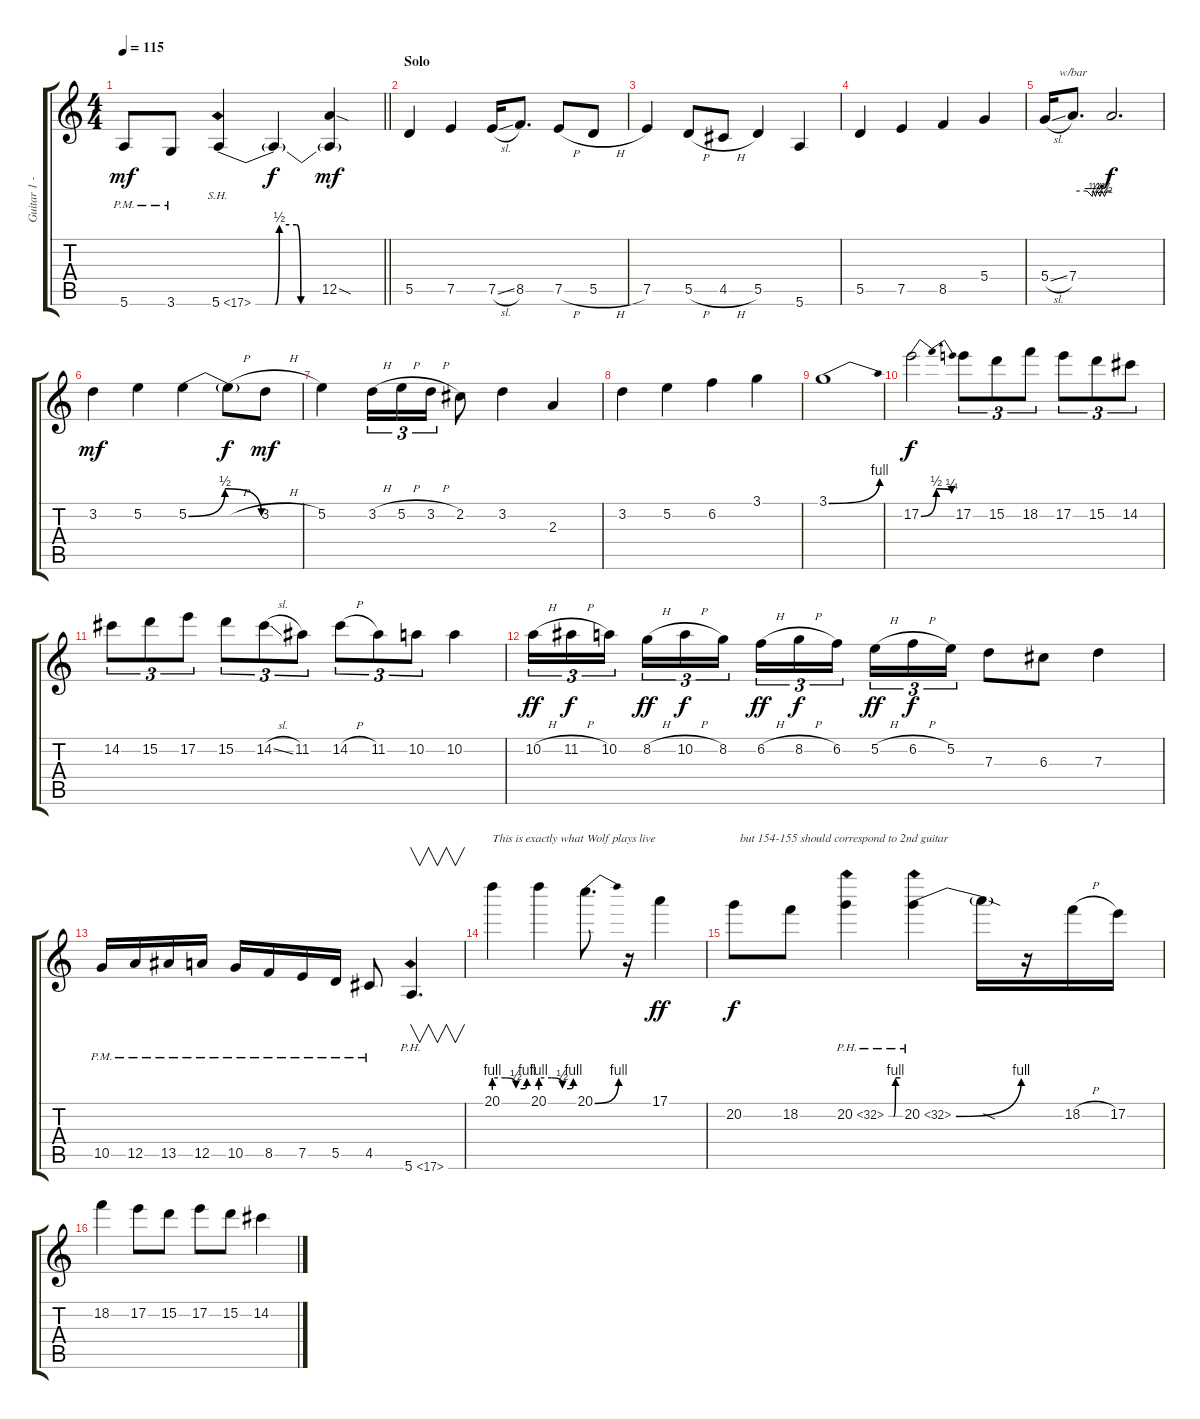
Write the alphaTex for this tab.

\track ("Guitar 1 - Wolf Hoffmann" "Guitar 1 -") {instrument distortionguitar}
\staff {score tabs}
\tuning (E4 B3 G3 D3 A2 E2) {hide}
\ts (4 4)
\tempo 115
\clef g2
\barLineRight lightlight
\ks c
5.6{pm}.8{dy mf} 3.6{pm}.8 5.6{be (custom 0 0 9 0 11 2 19 2 21 0 50 0 60 0) sh 12}.4 5.6{t}.4{dy f} (12.5{sod} 5.6{t}).4{dy mf volume 16} |
\section ("" "Solo")
5.5.4 7.5.4 7.5{sl}.16 8.5.8{d} 7.5{h}.8 5.5{h}.8 |
7.5.4 5.5{h}.8 4.5{h}.8 5.5.4 5.6.4 |
5.5.4 7.5.4 8.5.4 5.4.4 |
5.4{sl}.16 7.4.8{d tbe (custom default 0 0 22 0 30 -2 32 0 35 -2 38 0 42 -2 45 0 49 -2 53 0 60 0)} 7.4{t}.2{d dy f} |
3.2.4{dy mf} 5.2.4 5.2{be (bendrelease 0 0 25 2 55 2 60 0)}.4 5.2{h t}.8{dy f} 3.2{h}.8{dy mf} |
5.2.4 3.2{h}.16{tu (3 2)} 5.2{h}.16{tu (3 2)} 3.2{h}.16{tu (3 2)} 2.2.8 3.2.4 2.3.4 |
3.2.4 5.2.4 6.2.4 3.1.4 |
3.1{be (bend 0 0 60 4)}.1 |
17.2{be (bendrelease 0 0 15 2 38 2 60 1)}.2{dy f} 17.2.8{tu (3 2)} 15.2.8{tu (3 2)} 18.2.8{tu (3 2)} 17.2.8{tu (3 2)} 15.2.8{tu (3 2)} 14.2.8{tu (3 2)} |
14.2.8{tu (3 2)} 15.2.8{tu (3 2)} 17.2.8{tu (3 2)} 15.2.8{tu (3 2)} 14.2{sl}.8{tu (3 2)} 11.2.8{tu (3 2)} 14.2{h}.8{tu (3 2)} 11.2.8{tu (3 2)} 10.2.8{tu (3 2)} 10.2.4 |
10.2{h}.16{tu (3 2) dy ff} 11.2{h}.16{tu (3 2) dy f} 10.2.16{tu (3 2) beam splitsecondary} 8.2{h}.16{tu (3 2) dy ff} 10.2{h}.16{tu (3 2) dy f} 8.2.16{tu (3 2)} 6.2{h}.16{tu (3 2) dy ff} 8.2{h}.16{tu (3 2) dy f} 6.2.16{tu (3 2) beam splitsecondary} 5.2{h}.16{tu (3 2) dy ff} 6.2{h}.16{tu (3 2) dy f} 5.2.16{tu (3 2)} 7.3.8 6.3.8 7.3.4 |
10.5{pm}.16 12.5{pm}.16 13.5{pm}.16 12.5{pm}.16 10.5{pm}.16 8.5{pm}.16 7.5{pm}.16 5.5{pm}.16 4.5{pm}.8 5.6{ph 12}.4{v d} |
20.1{be (custom 0 4 20 4 40 2 55 2 60 4)}.4{txt "This is exactly what Wolf plays live"} 20.1{be (custom 0 4 20 4 40 2 55 2 60 4)}.4 20.1{be (bend 0 0 60 4)}.8{d} r.16 17.1.4{dy ff} |
20.2.8{txt "  but 154-155 should correspond to 2nd guitar" dy f} 18.2.8 20.2{be (custom 0 0 25 0 35 4 60 4) ph 12}.4 20.2{be (bend 0 0 60 4) ph 12}.4 20.2{sod t}.16 r.16 18.2{h}.16 17.2.16 |
18.2.4 17.2.8 15.2.8 17.2.8 15.2.8 14.2.4
